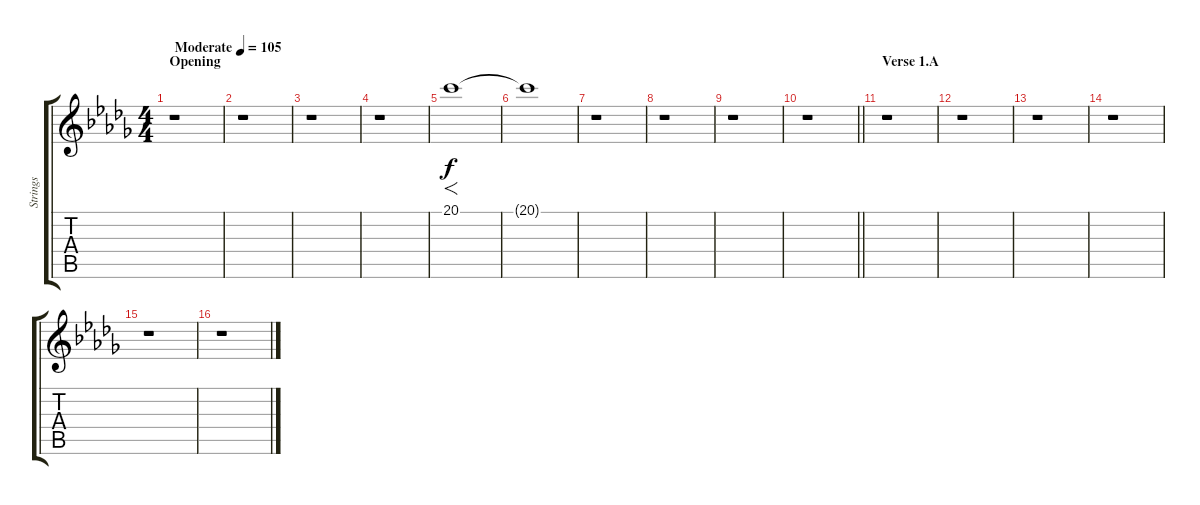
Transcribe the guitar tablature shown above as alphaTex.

\track ("Strings" "Strings") {instrument stringensemble2}
\staff {score tabs}
\tuning (E4 B3 G3 D3 A2 E2) {hide}
\ts (4 4)
\section ("" "Opening")
\tempo (105 "Moderate")
\clef g2
\ks db
r.1{dy f instrument stringensemble2} |
r.1 |
r.1 |
r.1 |
20.1.1{f} |
20.1{t}.1 |
r.1 |
r.1 |
r.1 |
\barLineRight lightlight
r.1 |
\section ("" "Verse 1.A")
r.1 |
r.1 |
r.1 |
r.1 |
r.1 |
r.1
